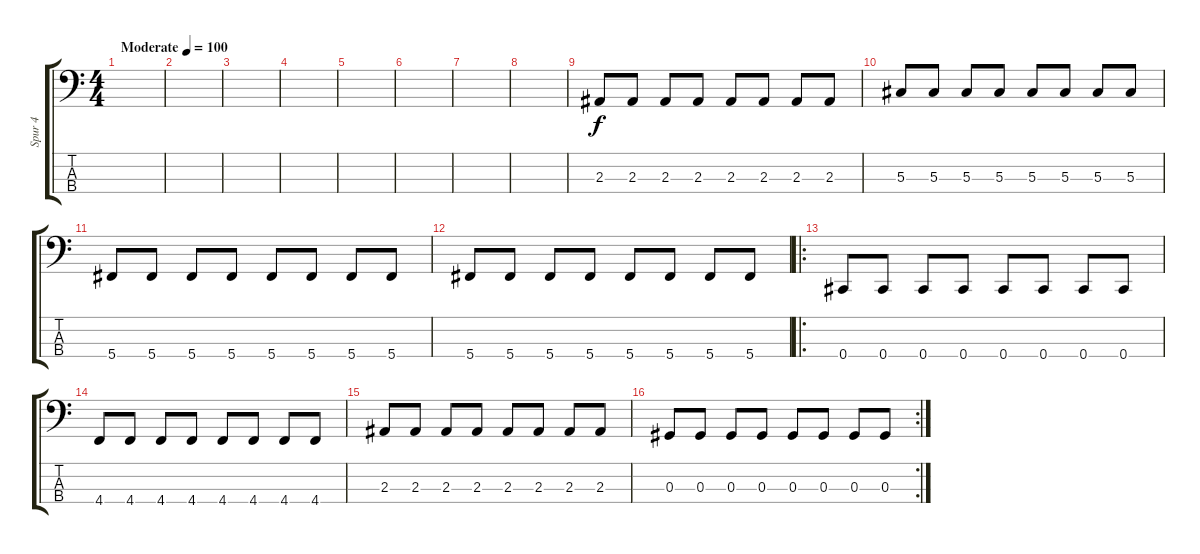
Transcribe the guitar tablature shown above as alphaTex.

\track ("Spur 4" "Spur 4") {instrument electricbassfinger}
\staff {score tabs}
\tuning (Gb2 Db2 Ab1 Db1) {hide}
\ts (4 4)
\tempo (100 "Moderate")
\clef f4
\ks c
|
|
|
|
|
|
|
|
2.3.8 2.3.8 2.3.8 2.3.8 2.3.8 2.3.8 2.3.8 2.3.8 |
5.3.8 5.3.8 5.3.8 5.3.8 5.3.8 5.3.8 5.3.8 5.3.8 |
5.4.8 5.4.8 5.4.8 5.4.8 5.4.8 5.4.8 5.4.8 5.4.8 |
5.4.8 5.4.8 5.4.8 5.4.8 5.4.8 5.4.8 5.4.8 5.4.8 |
\ro
0.4.8 0.4.8 0.4.8 0.4.8 0.4.8 0.4.8 0.4.8 0.4.8 |
4.4.8 4.4.8 4.4.8 4.4.8 4.4.8 4.4.8 4.4.8 4.4.8 |
2.3.8 2.3.8 2.3.8 2.3.8 2.3.8 2.3.8 2.3.8 2.3.8 |
\rc 2
0.3.8 0.3.8 0.3.8 0.3.8 0.3.8 0.3.8 0.3.8 0.3.8
